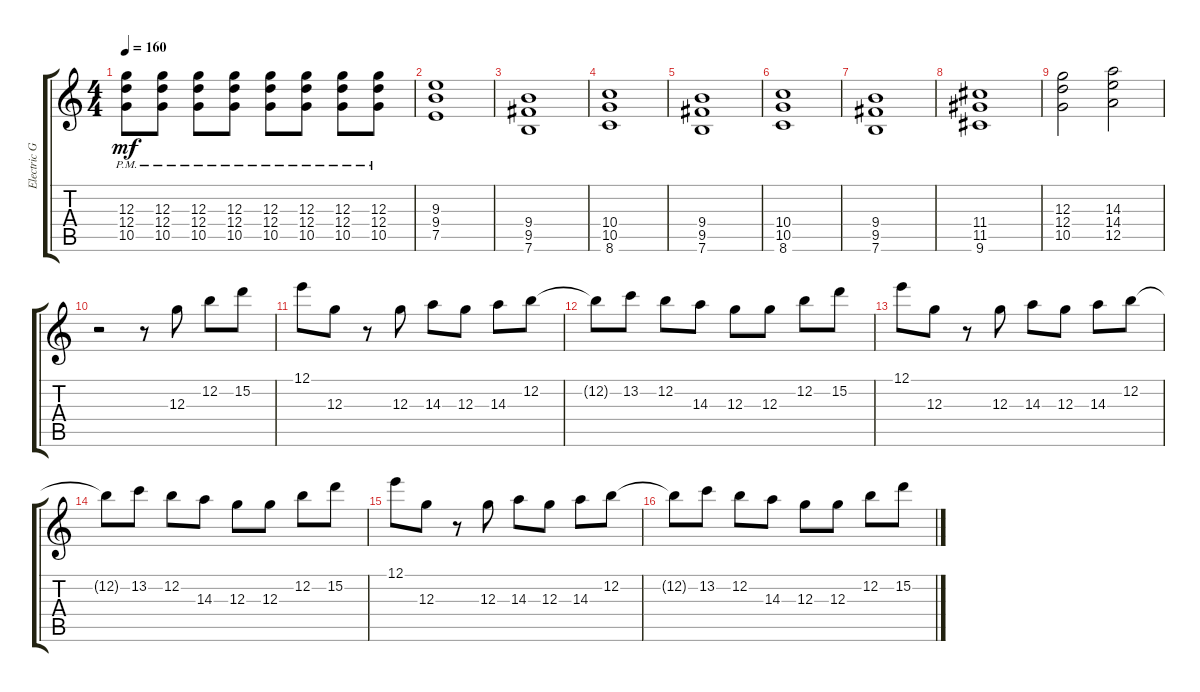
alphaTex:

\track ("Electric Guitar" "Electric G") {instrument distortionguitar}
\staff {score tabs}
\tuning (E4 B3 G3 D3 A2 E2) {hide}
\ts (4 4)
\tempo 160
\clef g2
\ks c
(12.3{pm} 12.4{pm} 10.5{pm}).8{dy mf} (12.3{pm} 12.4{pm} 10.5{pm}).8 (12.3{pm} 12.4{pm} 10.5{pm}).8 (12.3{pm} 12.4{pm} 10.5{pm}).8 (12.3{pm} 12.4{pm} 10.5{pm}).8 (12.3{pm} 12.4{pm} 10.5{pm}).8 (12.3{pm} 12.4{pm} 10.5{pm}).8 (12.3{pm} 12.4{pm} 10.5{pm}).8 |
(9.3 9.4 7.5).1 |
(9.4 9.5 7.6).1 |
(10.4 10.5 8.6).1 |
(9.4 9.5 7.6).1 |
(10.4 10.5 8.6).1 |
(9.4 9.5 7.6).1 |
(11.4 11.5 9.6).1 |
(12.3 12.4 10.5).2 (14.3 14.4 12.5).2 |
r.2 r.8 12.3.8 12.2.8 15.2.8 |
12.1.8 12.3.8 r.8 12.3.8 14.3.8 12.3.8 14.3.8 12.2.8 |
12.2{t}.8 13.2.8 12.2.8 14.3.8 12.3.8 12.3.8 12.2.8 15.2.8 |
12.1.8 12.3.8 r.8 12.3.8 14.3.8 12.3.8 14.3.8 12.2.8 |
12.2{t}.8 13.2.8 12.2.8 14.3.8 12.3.8 12.3.8 12.2.8 15.2.8 |
12.1.8 12.3.8 r.8 12.3.8 14.3.8 12.3.8 14.3.8 12.2.8 |
12.2{t}.8 13.2.8 12.2.8 14.3.8 12.3.8 12.3.8 12.2.8 15.2.8
